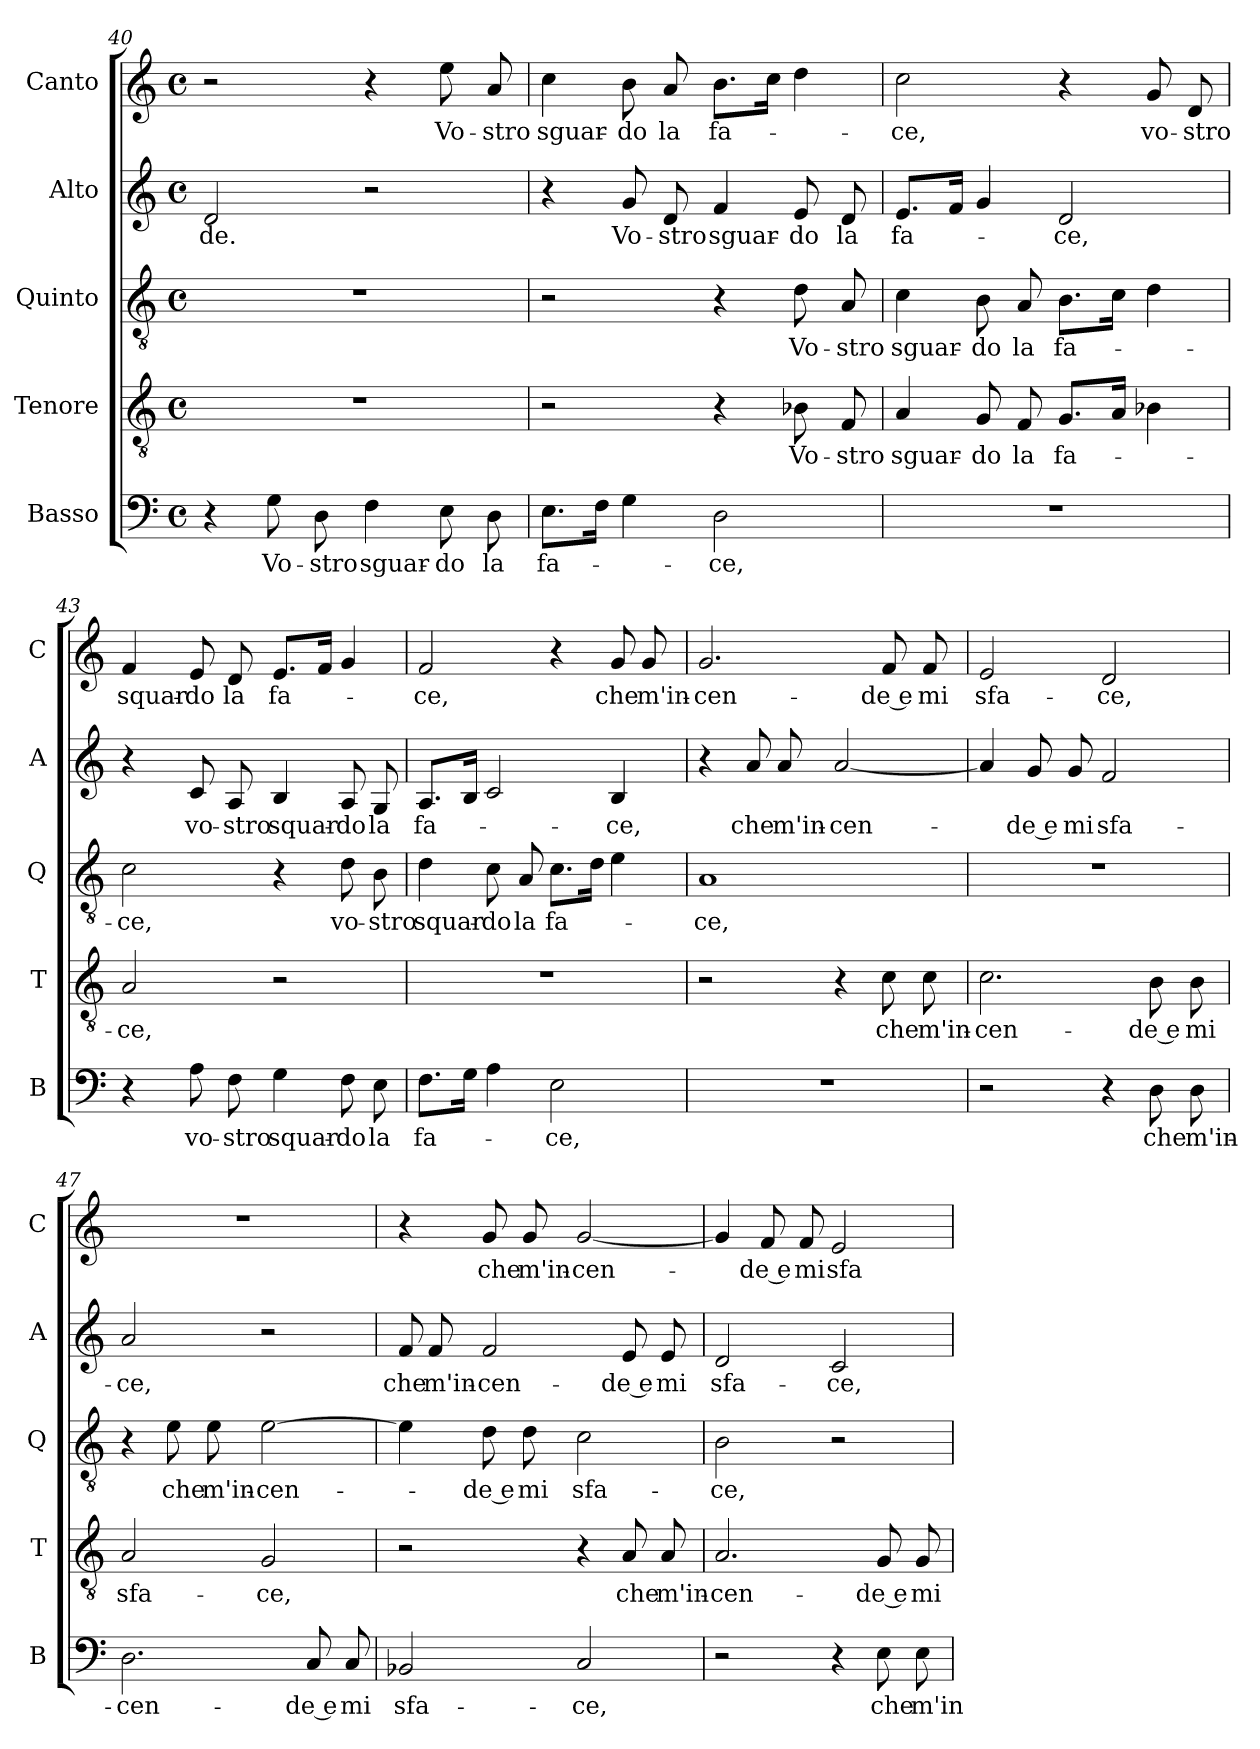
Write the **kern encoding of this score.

**kern	**text	**kern	**text	**kern	**text	**kern	**text	**kern	**text
*part5	*part5	*part4	*part4	*part3	*part3	*part2	*part2	*part1	*part1
*staff5	*staff5	*staff4	*staff4	*staff3	*staff3	*staff2	*staff2	*staff1	*staff1
*I"Basso	*	*I"Tenore	*	*I"Quinto	*	*I"Alto	*	*I"Canto	*
*I'B	*	*I'T	*	*I'Q	*	*I'A	*	*I'C	*
*clefF4	*	*clefGv2	*	*clefGv2	*	*clefG2	*	*clefG2	*
*k[]	*	*k[]	*	*k[]	*	*k[]	*	*k[]	*
*C:	*	*C:	*	*C:	*	*C:	*	*C:	*
*M4/4	*	*M4/4	*	*M4/4	*	*M4/4	*	*M4/4	*
*met(c)	*	*met(c)	*	*met(c)	*	*met(c)	*	*met(c)	*
=40	=40	=40	=40	=40	=40	=40	=40	=40	=40
!	!	!	!	!	!	!	!LO:LY:b	!	!
4r	.	1r	.	1r	.	2d/	-de.	2r	.
!	!LO:LY:b	!	!	!	!	!	!	!	!
8G\	Vo-	.	.	.	.	.	.	.	.
!	!LO:LY:b	!	!	!	!	!	!	!	!
8D\	-stro	.	.	.	.	.	.	.	.
!	!LO:LY:b	!	!	!	!	!	!	!	!
4F\	sguar-	.	.	.	.	2r	.	4r	.
!	!LO:LY:b	!	!	!	!	!	!	!	!LO:LY:b
8E\	-do	.	.	.	.	.	.	8ee\	Vo-
!	!LO:LY:b	!	!	!	!	!	!	!	!LO:LY:b
8D\	la	.	.	.	.	.	.	8a/	-stro
!!LO:PB:g=z
=41	=41	=41	=41	=41	=41	=41	=41	=41	=41
!	!LO:LY:b	!	!	!	!	!	!	!	!LO:LY:b
8.E\L	fa-	2r	.	2r	.	4r	.	4cc\	sguar-
16F\Jk	.	.	.	.	.	.	.	.	.
!	!	!	!	!	!	!	!LO:LY:b	!	!LO:LY:b
4G\	.	.	.	.	.	8g/	Vo-	8b\	-do
!	!	!	!	!	!	!	!LO:LY:b	!	!LO:LY:b
.	.	.	.	.	.	8d/	-stro	8a/	la
!	!LO:LY:b	!	!	!	!	!	!LO:LY:b	!	!LO:LY:b
2D\	-ce,	4r	.	4r	.	4f/	sguar-	8.b\L	fa-
.	.	.	.	.	.	.	.	16cc\Jk	.
!	!	!	!LO:LY:b	!	!LO:LY:b	!	!LO:LY:b	!	!
.	.	8B-X\	Vo-	8d\	Vo-	8e/	-do	4dd\	.
!	!	!	!LO:LY:b	!	!LO:LY:b	!	!LO:LY:b	!	!
.	.	8F/	-stro	8A/	-stro	8d/	la	.	.
=42	=42	=42	=42	=42	=42	=42	=42	=42	=42
!	!	!	!LO:LY:b	!	!LO:LY:b	!	!LO:LY:b	!	!LO:LY:b
1r	.	4A/	sguar-	4c\	sguar-	8.e/L	fa-	2cc\	-ce,
.	.	.	.	.	.	16f/Jk	.	.	.
!	!	!	!LO:LY:b	!	!LO:LY:b	!	!	!	!
.	.	8G/	-do	8B\	-do	4g/	.	.	.
!	!	!	!LO:LY:b	!	!LO:LY:b	!	!	!	!
.	.	8F/	la	8A/	la	.	.	.	.
!	!	!	!LO:LY:b	!	!LO:LY:b	!	!LO:LY:b	!	!
.	.	8.G/L	fa-	8.B\L	fa-	2d/	-ce,	4r	.
.	.	16A/Jk	.	16c\Jk	.	.	.	.	.
!	!	!	!	!	!	!	!	!	!LO:LY:b
.	.	4B-X\	.	4d\	.	.	.	8g/	vo-
!	!	!	!	!	!	!	!	!	!LO:LY:b
.	.	.	.	.	.	.	.	8d/	-stro
=43	=43	=43	=43	=43	=43	=43	=43	=43	=43
!	!	!	!LO:LY:b	!	!LO:LY:b	!	!	!	!LO:LY:b
4r	.	2A/	-ce,	2c\	-ce,	4r	.	4f/	squar-
!	!LO:LY:b	!	!	!	!	!	!LO:LY:b	!	!LO:LY:b
8A\	vo-	.	.	.	.	8c/	vo-	8e/	-do
!	!LO:LY:b	!	!	!	!	!	!LO:LY:b	!	!LO:LY:b
8F\	-stro	.	.	.	.	8A/	-stro	8d/	la
!	!LO:LY:b	!	!	!	!	!	!LO:LY:b	!	!LO:LY:b
4G\	squar-	2r	.	4r	.	4B/	squar-	8.e/L	fa-
.	.	.	.	.	.	.	.	16f/Jk	.
!	!LO:LY:b	!	!	!	!LO:LY:b	!	!LO:LY:b	!	!
8F\	-do	.	.	8d\	vo-	8A/	-do	4g/	.
!	!LO:LY:b	!	!	!	!LO:LY:b	!	!LO:LY:b	!	!
8E\	la	.	.	8B\	-stro	8G/	la	.	.
=44	=44	=44	=44	=44	=44	=44	=44	=44	=44
!	!LO:LY:b	!	!	!	!LO:LY:b	!	!LO:LY:b	!	!LO:LY:b
8.F\L	fa-	1r	.	4d\	squar-	8.A/L	fa-	2f/	-ce,
16G\Jk	.	.	.	.	.	16B/Jk	.	.	.
!	!	!	!	!	!LO:LY:b	!	!	!	!
4A\	.	.	.	8c\	-do	2c/	.	.	.
!	!	!	!	!	!LO:LY:b	!	!	!	!
.	.	.	.	8A/	la	.	.	.	.
!	!LO:LY:b	!	!	!	!LO:LY:b	!	!	!	!
2E\	-ce,	.	.	8.c\L	fa-	.	.	4r	.
.	.	.	.	16d\Jk	.	.	.	.	.
!	!	!	!	!	!	!	!LO:LY:b	!	!LO:LY:b
.	.	.	.	4e\	.	4B/	-ce,	8g/	che
!	!	!	!	!	!	!	!	!	!LO:LY:b
.	.	.	.	.	.	.	.	8g/	m'in-
!!LO:LB:g=z
=45	=45	=45	=45	=45	=45	=45	=45	=45	=45
!	!	!	!	!	!LO:LY:b	!	!	!	!LO:LY:b
1r	.	2r	.	1A	-ce,	4r	.	2.g/	-cen-
!	!	!	!	!	!	!	!LO:LY:b	!	!
.	.	.	.	.	.	8a/	che	.	.
!	!	!	!	!	!	!	!LO:LY:b	!	!
.	.	.	.	.	.	8a/	m'in-	.	.
!	!	!	!	!	!	!	!LO:LY:b	!	!
.	.	4r	.	.	.	[2a/	-cen-	.	.
!	!	!	!LO:LY:b	!	!	!	!	!	!LO:LY:b
.	.	8c\	che	.	.	.	.	8f/	-de e
!	!	!	!LO:LY:b	!	!	!	!	!	!LO:LY:b
.	.	8c\	m'in-	.	.	.	.	8f/	mi
=46	=46	=46	=46	=46	=46	=46	=46	=46	=46
!	!	!	!LO:LY:b	!	!	!	!	!	!LO:LY:b
2r	.	2.c\	-cen-	1r	.	4a/]	.	2e/	sfa-
!	!	!	!	!	!	!	!LO:LY:b	!	!
.	.	.	.	.	.	8g/	-de e	.	.
!	!	!	!	!	!	!	!LO:LY:b	!	!
.	.	.	.	.	.	8g/	mi	.	.
!	!	!	!	!	!	!	!LO:LY:b	!	!LO:LY:b
4r	.	.	.	.	.	2f/	sfa-	2d/	-ce,
!	!LO:LY:b	!	!LO:LY:b	!	!	!	!	!	!
8D\	che	8B\	-de e	.	.	.	.	.	.
!	!LO:LY:b	!	!LO:LY:b	!	!	!	!	!	!
8D\	m'in-	8B\	mi	.	.	.	.	.	.
=47	=47	=47	=47	=47	=47	=47	=47	=47	=47
!	!LO:LY:b	!	!LO:LY:b	!	!	!	!LO:LY:b	!	!
2.D\	-cen-	2A/	sfa-	4r	.	2a/	-ce,	1r	.
!	!	!	!	!	!LO:LY:b	!	!	!	!
.	.	.	.	8e\	che	.	.	.	.
!	!	!	!	!	!LO:LY:b	!	!	!	!
.	.	.	.	8e\	m'in-	.	.	.	.
!	!	!	!LO:LY:b	!	!LO:LY:b	!	!	!	!
.	.	2G/	-ce,	[2e\	-cen-	2r	.	.	.
!	!LO:LY:b	!	!	!	!	!	!	!	!
8C/	-de e	.	.	.	.	.	.	.	.
!	!LO:LY:b	!	!	!	!	!	!	!	!
8C/	mi	.	.	.	.	.	.	.	.
=48	=48	=48	=48	=48	=48	=48	=48	=48	=48
!	!LO:LY:b	!	!	!	!	!	!LO:LY:b	!	!
2BB-X/	sfa-	2r	.	4e\]	.	8f/	che	4r	.
!	!	!	!	!	!	!	!LO:LY:b	!	!
.	.	.	.	.	.	8f/	m'in-	.	.
!	!	!	!	!	!LO:LY:b	!	!LO:LY:b	!	!LO:LY:b
.	.	.	.	8d\	-de e	2f/	-cen-	8g/	che
!	!	!	!	!	!LO:LY:b	!	!	!	!LO:LY:b
.	.	.	.	8d\	mi	.	.	8g/	m'in-
!	!LO:LY:b	!	!	!	!LO:LY:b	!	!	!	!LO:LY:b
2C/	-ce,	4r	.	2c\	sfa-	.	.	[2g/	-cen-
!	!	!	!LO:LY:b	!	!	!	!LO:LY:b	!	!
.	.	8A/	che	.	.	8e/	-de e	.	.
!	!	!	!LO:LY:b	!	!	!	!LO:LY:b	!	!
.	.	8A/	m'in-	.	.	8e/	mi	.	.
!!LO:LB:g=z
=49	=49	=49	=49	=49	=49	=49	=49	=49	=49
!	!	!	!LO:LY:b	!	!LO:LY:b	!	!LO:LY:b	!	!
2r	.	2.A/	-cen-	2B\	-ce,	2d/	sfa-	4g/]	.
!	!	!	!	!	!	!	!	!	!LO:LY:b
.	.	.	.	.	.	.	.	8f/	-de e
!	!	!	!	!	!	!	!	!	!LO:LY:b
.	.	.	.	.	.	.	.	8f/	mi
!	!	!	!	!	!	!	!LO:LY:b	!	!LO:LY:b
4r	.	.	.	2r	.	2c/	-ce,	2e/	sfa-
!	!LO:LY:b	!	!LO:LY:b	!	!	!	!	!	!
8E\	che	8G/	-de e	.	.	.	.	.	.
!	!LO:LY:b	!	!LO:LY:b	!	!	!	!	!	!
8E\	m'in-	8G/	mi	.	.	.	.	.	.
=	=	=	=	=	=	=	=	=	=
*-	*-	*-	*-	*-	*-	*-	*-	*-	*-
